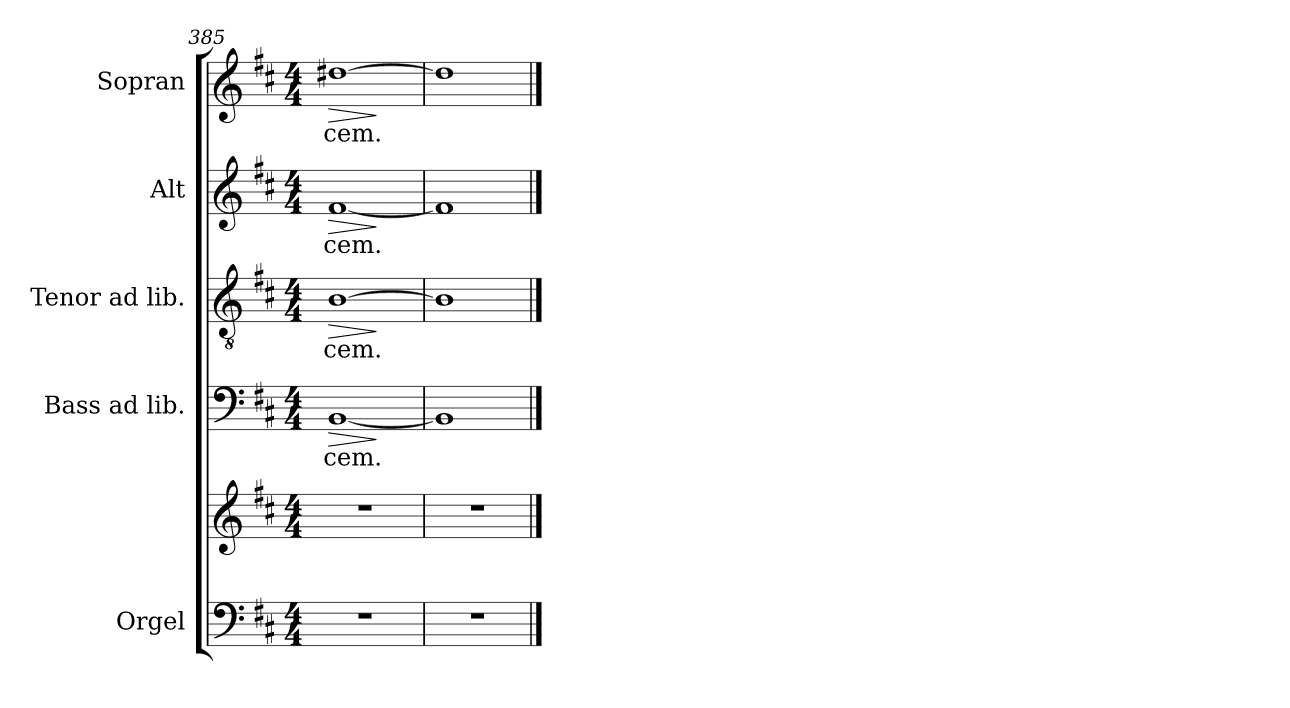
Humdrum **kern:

**kern	**kern	**kern	**text	**dynam	**kern	**text	**dynam	**kern	**text	**dynam	**kern	**text	**dynam
*part5	*part5	*part4	*part4	*part4	*part3	*part3	*part3	*part2	*part2	*part2	*part1	*part1	*part1
*staff6	*staff5	*staff4	*staff4	*staff4	*staff3	*staff3	*staff3	*staff2	*staff2	*staff2	*staff1	*staff1	*staff1
*I"Orgel	*	*I"Bass ad lib.	*	*	*I"Tenor ad lib.	*	*	*I"Alt	*	*	*I"Sopran	*	*
*I'Org.	*	*I'B.	*	*	*I'T.	*	*	*I'A.	*	*	*I'S.	*	*
*clefF4	*clefG2	*clefF4	*	*	*clefGv2	*	*	*clefG2	*	*	*clefG2	*	*
*k[f#c#]	*k[f#c#]	*k[f#c#]	*	*	*k[f#c#]	*	*	*k[f#c#]	*	*	*k[f#c#]	*	*
*D:	*D:	*D:	*	*	*D:	*	*	*D:	*	*	*D:	*	*
*M4/4	*M4/4	*M4/4	*	*	*M4/4	*	*	*M4/4	*	*	*M4/4	*	*
=385	=385	=385	=385	=385	=385	=385	=385	=385	=385	=385	=385	=385	=385
!	!	!	!LO:LY:b	!LO:HP:b	!	!LO:LY:b	!LO:HP:b	!	!LO:LY:b	!LO:HP:b	!	!LO:LY:b	!LO:HP:b
1r	1r	[1BB	-cem.	>	[1B	-cem.	>	[1f#	-cem.	>	[1dd#X	-cem.	>
.	.	.	.	]	.	.	]	.	.	]	.	.	]
=386	=386	=386	=386	=386	=386	=386	=386	=386	=386	=386	=386	=386	=386
1r	1r	1BB]	.	.	1B]	.	.	1f#]	.	.	1dd#]	.	.
==	==	==	==	==	==	==	==	==	==	==	==	==	==
*-	*-	*-	*-	*-	*-	*-	*-	*-	*-	*-	*-	*-	*-
